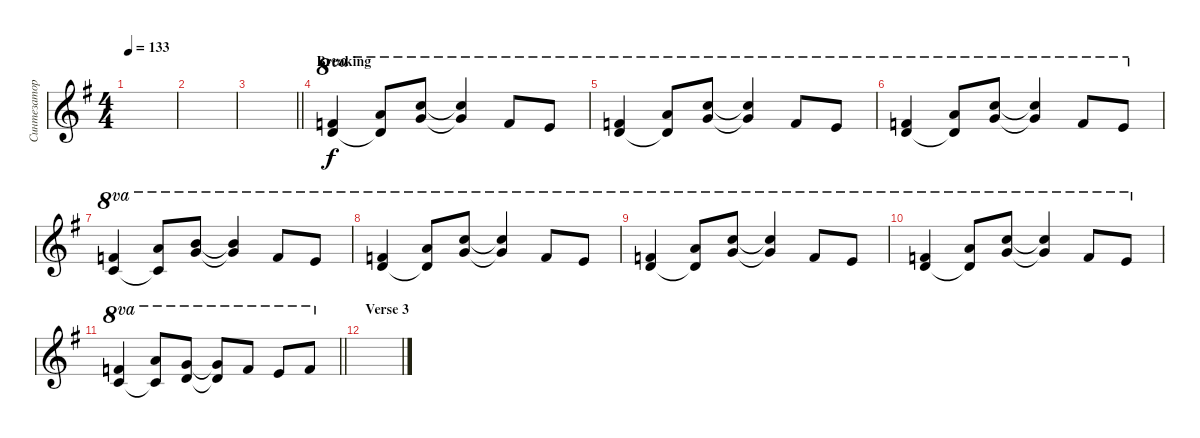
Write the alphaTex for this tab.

\track ("Синтезатор" "Синтезатор") {instrument rockorgan}
\staff {score}
\tuning (E5 B4 G4 D4 A3 D3) {hide}
\ts (4 4)
\tempo 133
\clef g2
\ks eminor
|
|
\barLineRight lightlight
|
\section ("" "Breaking")
(1.1 3.2).4{ot 8va} (5.1 3.2{t}).8{ot 8va} (8.1 8.2).8{ot 8va} (8.1{t} 8.2{t}).4{ot 8va} 1.1.8{ot 8va} 0.1.8{ot 8va} |
(1.1 3.2).4{ot 8va} (5.1 3.2{t}).8{ot 8va} (8.1 8.2).8{ot 8va} (8.1{t} 8.2{t}).4{ot 8va} 1.1.8{ot 8va} 0.1.8{ot 8va} |
(1.1 3.2).4{ot 8va} (5.1 3.2{t}).8{ot 8va} (8.1 8.2).8{ot 8va} (8.1{t} 8.2{t}).4{ot 8va} 1.1.8{ot 8va} 0.1.8{ot 8va} |
(1.1 1.2).4{ot 8va} (5.1 1.2{t}).8{ot 8va} (7.1 8.2).8{ot 8va} (7.1{t} 8.2{t}).4{ot 8va} 1.1.8{ot 8va} 0.1.8{ot 8va} |
(1.1 3.2).4{ot 8va} (5.1 3.2{t}).8{ot 8va} (8.1 8.2).8{ot 8va} (8.1{t} 8.2{t}).4{ot 8va} 1.1.8{ot 8va} 0.1.8{ot 8va} |
(1.1 3.2).4{ot 8va} (5.1 3.2{t}).8{ot 8va} (8.1 8.2).8{ot 8va} (8.1{t} 8.2{t}).4{ot 8va} 1.1.8{ot 8va} 0.1.8{ot 8va} |
(1.1 3.2).4{ot 8va} (5.1 3.2{t}).8{ot 8va} (8.1 8.2).8{ot 8va} (8.1{t} 8.2{t}).4{ot 8va} 1.1.8{ot 8va} 0.1.8{ot 8va} |
\barLineRight lightlight
(1.1 1.2).4{ot 8va} (5.1 1.2{t}).8{ot 8va} (3.1 3.2).8{ot 8va} (3.1{t} 3.2{t}).8{ot 8va} 1.1.8{ot 8va} 0.1.8{ot 8va} 1.1.8{ot 8va} |
\section ("" "Verse 3")
